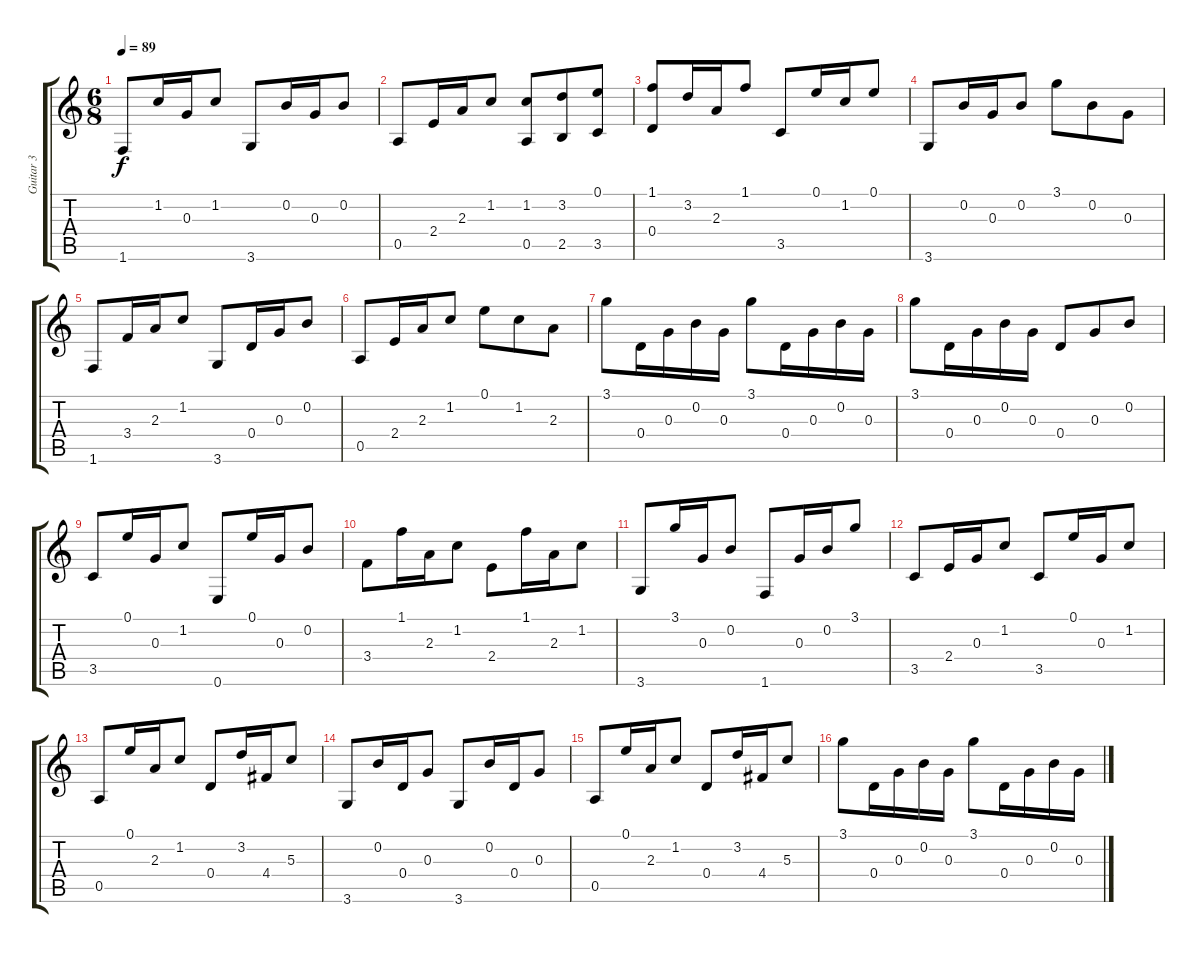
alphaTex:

\track ("Guitar 3" "Guitar 3") {instrument acousticguitarsteel}
\staff {score tabs}
\tuning (E4 B3 G3 D3 A2 E2) {hide}
\ts (6 8)
\tempo 89
\clef g2
\ks c
1.6.8{dy f instrument acousticguitarsteel} 1.2.16 0.3.16 1.2.8 3.6.8 0.2.16 0.3.16 0.2.8 |
0.5.8 2.4.16 2.3.16 1.2.8 (1.2 0.5).8 (3.2 2.5).8 (0.1 3.5).8 |
(1.1 0.4).8 3.2.16 2.3.16 1.1.8 3.5.8 0.1.16 1.2.16 0.1.8 |
3.6.8 0.2.16 0.3.16 0.2.8 3.1.8 0.2.8 0.3.8 |
1.6.8 3.4.16 2.3.16 1.2.8 3.6.8 0.4.16 0.3.16 0.2.8 |
0.5.8 2.4.16 2.3.16 1.2.8 0.1.8 1.2.8 2.3.8 |
3.1.8 0.4.16 0.3.16 0.2.16 0.3.16 3.1.8 0.4.16 0.3.16 0.2.16 0.3.16 |
3.1.8 0.4.16 0.3.16 0.2.16 0.3.16 0.4.8 0.3.8 0.2.8 |
3.5.8 0.1.16 0.3.16 1.2.8 0.6.8 0.1.16 0.3.16 0.2.8 |
3.4.8 1.1.16 2.3.16 1.2.8 2.4.8 1.1.16 2.3.16 1.2.8 |
3.6.8 3.1.16 0.3.16 0.2.8 1.6.8 0.3.16 0.2.16 3.1.8 |
3.5.8 2.4.16 0.3.16 1.2.8 3.5.8 0.1.16 0.3.16 1.2.8 |
0.5.8 0.1.16 2.3.16 1.2.8 0.4.8 3.2.16 4.4.16 5.3.8 |
3.6.8 0.2.16 0.4.16 0.3.8 3.6.8 0.2.16 0.4.16 0.3.8 |
0.5.8 0.1.16 2.3.16 1.2.8 0.4.8 3.2.16 4.4.16 5.3.8 |
3.1.8 0.4.16 0.3.16 0.2.16 0.3.16 3.1.8 0.4.16 0.3.16 0.2.16 0.3.16
